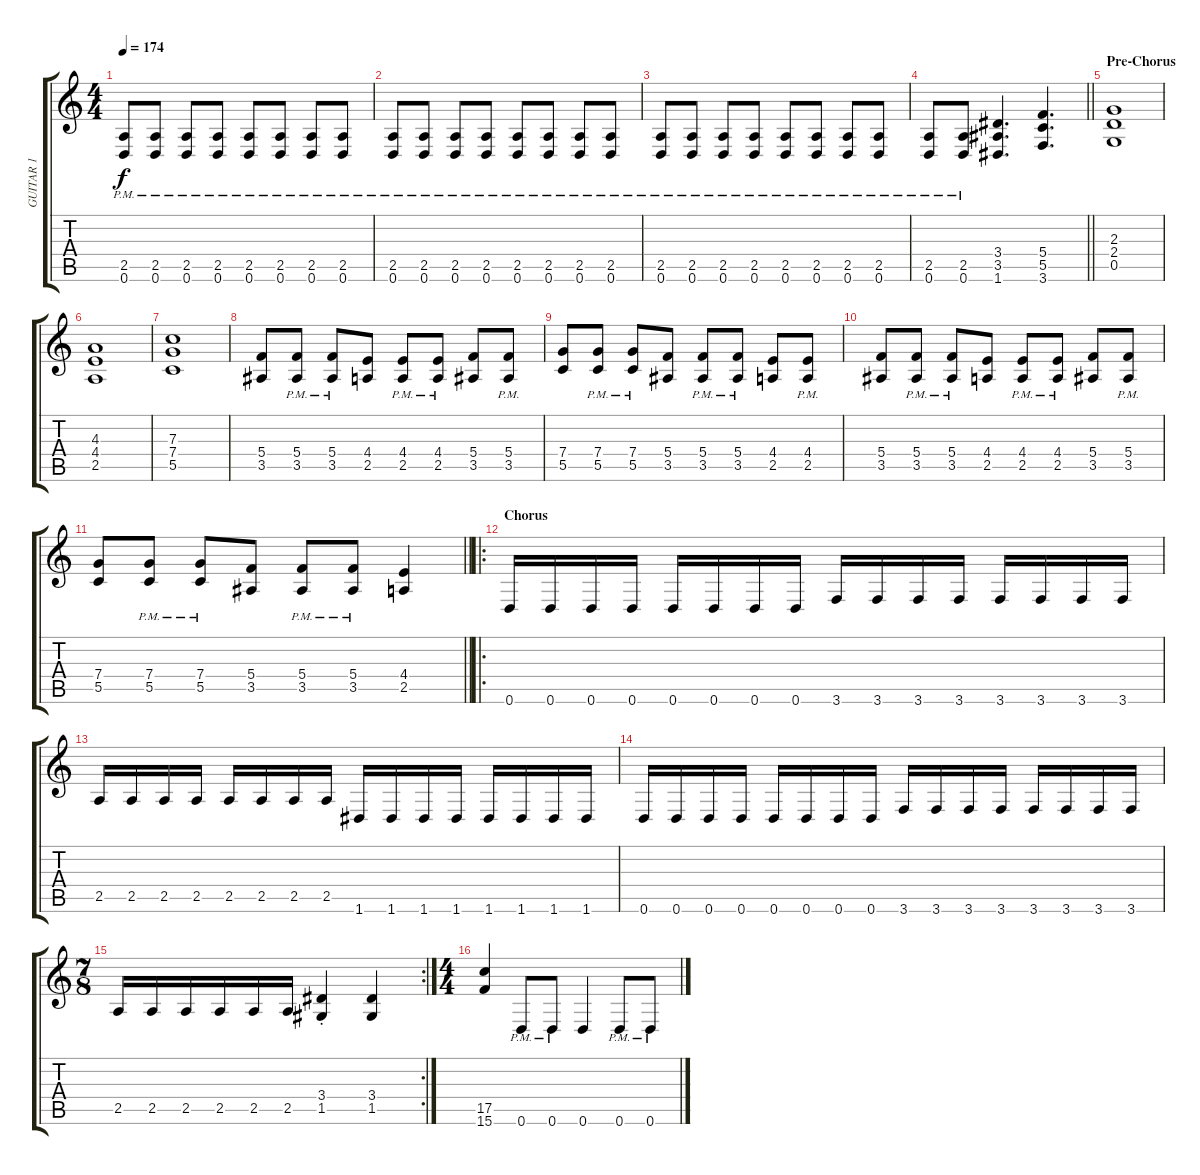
\track ("GUITAR 1" "GUITAR 1") {instrument overdrivenguitar}
\staff {score tabs}
\tuning (D4 A3 F3 C3 G2 D2) {hide}
\ts (4 4)
\tempo 174
\clef g2
\ks c
(2.5{pm} 0.6{pm}).8{dy f} (2.5{pm} 0.6{pm}).8 (2.5{pm} 0.6{pm}).8 (2.5{pm} 0.6{pm}).8 (2.5{pm} 0.6{pm}).8 (2.5{pm} 0.6{pm}).8 (2.5{pm} 0.6{pm}).8 (2.5{pm} 0.6{pm}).8 |
(2.5{pm} 0.6{pm}).8 (2.5{pm} 0.6{pm}).8 (2.5{pm} 0.6{pm}).8 (2.5{pm} 0.6{pm}).8 (2.5{pm} 0.6{pm}).8 (2.5{pm} 0.6{pm}).8 (2.5{pm} 0.6{pm}).8 (2.5{pm} 0.6{pm}).8 |
(2.5{pm} 0.6{pm}).8 (2.5{pm} 0.6{pm}).8 (2.5{pm} 0.6{pm}).8 (2.5{pm} 0.6{pm}).8 (2.5{pm} 0.6{pm}).8 (2.5{pm} 0.6{pm}).8 (2.5{pm} 0.6{pm}).8 (2.5{pm} 0.6{pm}).8 |
\barLineRight lightlight
(2.5{pm} 0.6{pm}).8 (2.5{pm} 0.6{pm}).8 (3.4 3.5 1.6).4{d} (5.4 5.5 3.6).4{d} |
\section ("" "Pre-Chorus")
(2.3 2.4 0.5).1 |
(4.3 4.4 2.5).1 |
(7.3 7.4 5.5).1 |
(5.4 3.5).8 (5.4{pm} 3.5{pm}).8 (5.4{pm} 3.5{pm}).8 (4.4 2.5).8 (4.4{pm} 2.5{pm}).8 (4.4{pm} 2.5{pm}).8 (5.4 3.5).8 (5.4{pm} 3.5{pm}).8 |
(7.4 5.5).8 (7.4{pm} 5.5{pm}).8 (7.4{pm} 5.5{pm}).8 (5.4 3.5).8 (5.4{pm} 3.5{pm}).8 (5.4{pm} 3.5{pm}).8 (4.4 2.5).8 (4.4{pm} 2.5{pm}).8 |
(5.4 3.5).8 (5.4{pm} 3.5{pm}).8 (5.4{pm} 3.5{pm}).8 (4.4 2.5).8 (4.4{pm} 2.5{pm}).8 (4.4{pm} 2.5{pm}).8 (5.4 3.5).8 (5.4{pm} 3.5{pm}).8 |
\barLineRight lightlight
(7.4 5.5).8 (7.4{pm} 5.5{pm}).8 (7.4{pm} 5.5{pm}).8 (5.4 3.5).8 (5.4{pm} 3.5{pm}).8 (5.4{pm} 3.5{pm}).8 (4.4 2.5).4 |
\ro
\section ("" "Chorus")
0.6.16 0.6.16 0.6.16 0.6.16 0.6.16 0.6.16 0.6.16 0.6.16 3.6.16 3.6.16 3.6.16 3.6.16 3.6.16 3.6.16 3.6.16 3.6.16 |
2.5.16 2.5.16 2.5.16 2.5.16 2.5.16 2.5.16 2.5.16 2.5.16 1.6.16 1.6.16 1.6.16 1.6.16 1.6.16 1.6.16 1.6.16 1.6.16 |
0.6.16 0.6.16 0.6.16 0.6.16 0.6.16 0.6.16 0.6.16 0.6.16 3.6.16 3.6.16 3.6.16 3.6.16 3.6.16 3.6.16 3.6.16 3.6.16 |
\rc 2
\ts (7 8)
2.5.16 2.5.16 2.5.16 2.5.16 2.5.16 2.5.16 (3.4{st} 1.5{st}).4 (3.4 1.5).4 |
\ts (4 4)
(17.5 15.6).4 0.6{pm}.8 0.6{pm}.8 0.6.4 0.6{pm}.8 0.6{pm}.8
